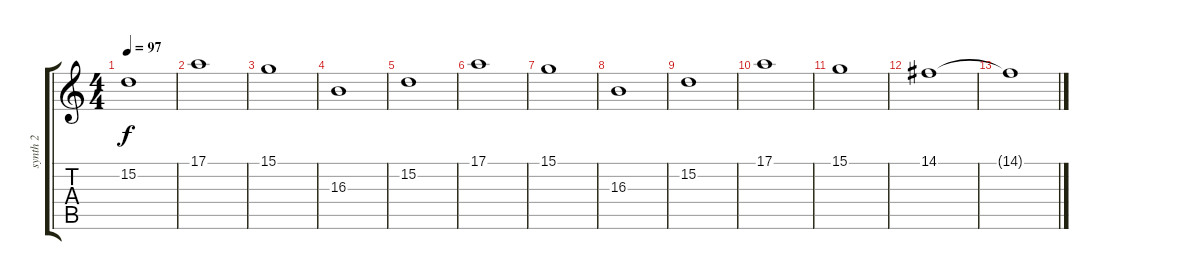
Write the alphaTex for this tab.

\track ("synth 2" "synth 2") {instrument synthstrings2}
\staff {score tabs}
\tuning (E4 B3 G3 D3 A2 E2) {hide}
\ts (4 4)
\tempo 97
\clef g2
\ks c
15.2.1{dy f} |
17.1.1 |
15.1.1 |
16.3.1 |
15.2.1 |
17.1.1 |
15.1.1 |
16.3.1 |
15.2.1 |
17.1.1 |
15.1.1 |
14.1.1 |
14.1{t}.1
